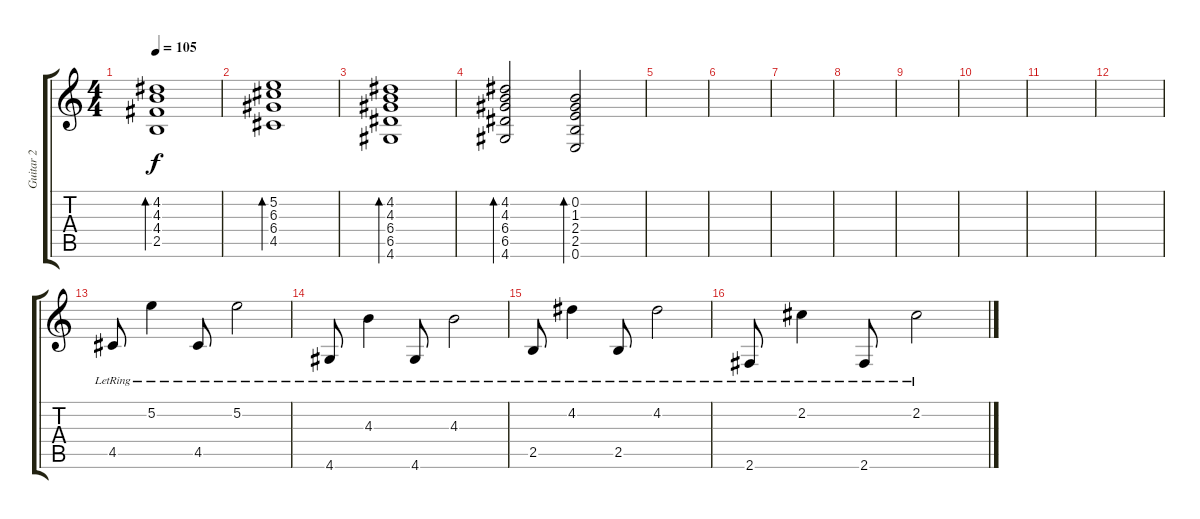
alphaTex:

\track ("Guitar 2" "Guitar 2") {instrument electricguitarjazz}
\staff {score tabs}
\tuning (E4 B3 G3 D3 A2 E2) {hide}
\ts (4 4)
\tempo 105
\clef g2
\ks c
(4.2 4.3 4.4 2.5).1{bd 240 dy f} |
(5.2 6.3 6.4 4.5).1{bd 240} |
(4.2 4.3 6.4 6.5 4.6).1{bd 240} |
(4.2 4.3 6.4 6.5 4.6).2{bd 240} (0.2 1.3 2.4 2.5 0.6).2{bd 240} |
|
|
|
|
|
|
|
|
4.5{lr}.8 5.2{lr}.4 4.5{lr}.8 5.2{lr}.2 |
4.6{lr}.8 4.3{lr}.4 4.6{lr}.8 4.3{lr}.2 |
2.5{lr}.8 4.2{lr}.4 2.5{lr}.8 4.2{lr}.2 |
2.6{lr}.8 2.2{lr}.4 2.6{lr}.8 2.2{lr}.2
